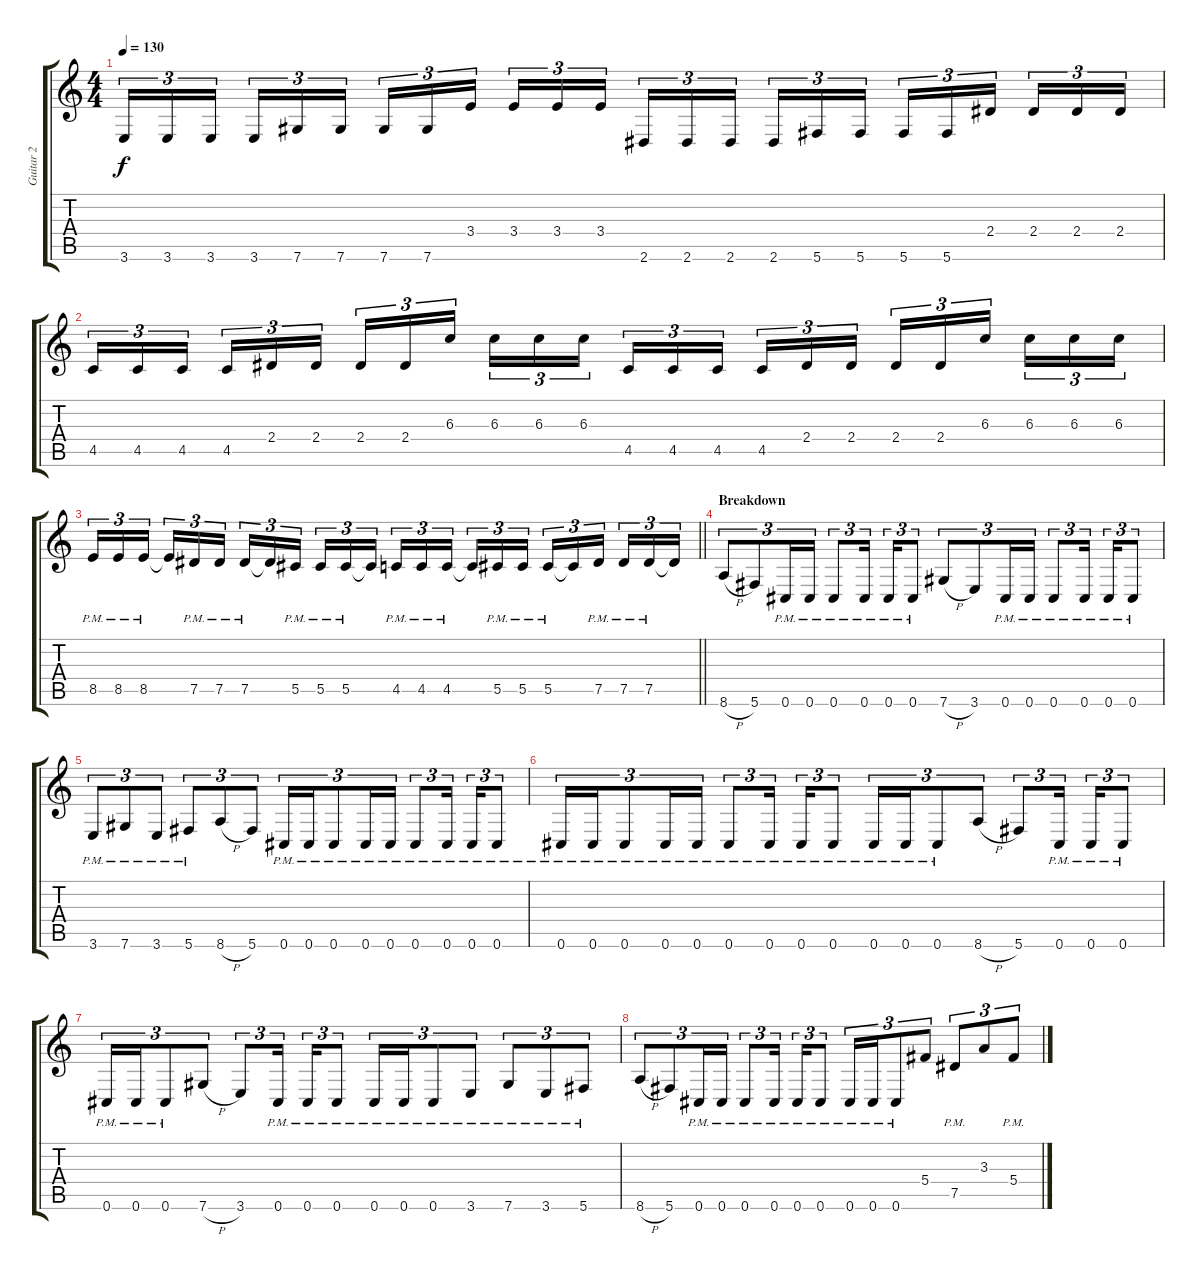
\track ("Guitar 2" "Guitar 2") {instrument distortionguitar}
\staff {score tabs}
\tuning (Eb4 Bb3 Gb3 Db3 Ab2 Db2) {hide}
\ts (4 4)
\tempo 130
\clef g2
\ks c
3.6.16{tu (3 2) dy f} 3.6.16{tu (3 2)} 3.6.16{tu (3 2) beam splitsecondary} 3.6.16{tu (3 2)} 7.6.16{tu (3 2)} 7.6.16{tu (3 2)} 7.6.16{tu (3 2)} 7.6.16{tu (3 2)} 3.4.16{tu (3 2) beam splitsecondary} 3.4.16{tu (3 2)} 3.4.16{tu (3 2)} 3.4.16{tu (3 2)} 2.6.16{tu (3 2)} 2.6.16{tu (3 2)} 2.6.16{tu (3 2) beam splitsecondary} 2.6.16{tu (3 2)} 5.6.16{tu (3 2)} 5.6.16{tu (3 2)} 5.6.16{tu (3 2)} 5.6.16{tu (3 2)} 2.4.16{tu (3 2) beam splitsecondary} 2.4.16{tu (3 2)} 2.4.16{tu (3 2)} 2.4.16{tu (3 2)} |
4.5.16{tu (3 2)} 4.5.16{tu (3 2)} 4.5.16{tu (3 2) beam splitsecondary} 4.5.16{tu (3 2)} 2.4.16{tu (3 2)} 2.4.16{tu (3 2)} 2.4.16{tu (3 2)} 2.4.16{tu (3 2)} 6.3.16{tu (3 2) beam splitsecondary} 6.3.16{tu (3 2)} 6.3.16{tu (3 2)} 6.3.16{tu (3 2)} 4.5.16{tu (3 2)} 4.5.16{tu (3 2)} 4.5.16{tu (3 2) beam splitsecondary} 4.5.16{tu (3 2)} 2.4.16{tu (3 2)} 2.4.16{tu (3 2)} 2.4.16{tu (3 2)} 2.4.16{tu (3 2)} 6.3.16{tu (3 2) beam splitsecondary} 6.3.16{tu (3 2)} 6.3.16{tu (3 2)} 6.3.16{tu (3 2)} |
\barLineRight lightlight
8.5{pm}.16{tu (3 2)} 8.5{pm}.16{tu (3 2)} 8.5{pm}.16{tu (3 2) beam splitsecondary} 8.5{t}.16{tu (3 2)} 7.5{pm}.16{tu (3 2)} 7.5{pm}.16{tu (3 2)} 7.5{pm}.16{tu (3 2)} 7.5{t}.16{tu (3 2)} 5.5{pm}.16{tu (3 2) beam splitsecondary} 5.5{pm}.16{tu (3 2)} 5.5{pm}.16{tu (3 2)} 5.5{t}.16{tu (3 2)} 4.5{pm}.16{tu (3 2)} 4.5{pm}.16{tu (3 2)} 4.5{pm}.16{tu (3 2) beam splitsecondary} 4.5{t}.16{tu (3 2)} 5.5{pm}.16{tu (3 2)} 5.5{pm}.16{tu (3 2)} 5.5{pm}.16{tu (3 2)} 5.5{t}.16{tu (3 2)} 7.5{pm}.16{tu (3 2) beam splitsecondary} 7.5{pm}.16{tu (3 2)} 7.5{pm}.16{tu (3 2)} 7.5{t}.16{tu (3 2)} |
\section ("" "Breakdown")
8.6{h}.8{tu (3 2)} 5.6.8{tu (3 2)} 0.6{pm}.16{tu (3 2)} 0.6{pm}.16{tu (3 2)} 0.6{pm}.8{tu (3 2)} 0.6{pm}.16{tu (3 2) beam splitsecondary} 0.6{pm}.16{tu (3 2)} 0.6{pm}.8{tu (3 2)} 7.6{h}.8{tu (3 2)} 3.6.8{tu (3 2)} 0.6{pm}.16{tu (3 2)} 0.6{pm}.16{tu (3 2)} 0.6{pm}.8{tu (3 2)} 0.6{pm}.16{tu (3 2) beam splitsecondary} 0.6{pm}.16{tu (3 2)} 0.6{pm}.8{tu (3 2)} |
3.6{pm}.8{tu (3 2)} 7.6{pm}.8{tu (3 2)} 3.6{pm}.8{tu (3 2)} 5.6{pm}.8{tu (3 2)} 8.6{h}.8{tu (3 2)} 5.6.8{tu (3 2)} 0.6{pm}.16{tu (3 2)} 0.6{pm}.16{tu (3 2)} 0.6{pm}.8{tu (3 2)} 0.6{pm}.16{tu (3 2)} 0.6{pm}.16{tu (3 2)} 0.6{pm}.8{tu (3 2)} 0.6{pm}.16{tu (3 2) beam splitsecondary} 0.6{pm}.16{tu (3 2)} 0.6{pm}.8{tu (3 2)} |
0.6{pm}.16{tu (3 2)} 0.6{pm}.16{tu (3 2)} 0.6{pm}.8{tu (3 2)} 0.6{pm}.16{tu (3 2)} 0.6{pm}.16{tu (3 2)} 0.6{pm}.8{tu (3 2)} 0.6{pm}.16{tu (3 2) beam splitsecondary} 0.6{pm}.16{tu (3 2)} 0.6{pm}.8{tu (3 2)} 0.6{pm}.16{tu (3 2)} 0.6{pm}.16{tu (3 2)} 0.6{pm}.8{tu (3 2)} 8.6{h}.8{tu (3 2)} 5.6.8{tu (3 2)} 0.6{pm}.16{tu (3 2) beam splitsecondary} 0.6{pm}.16{tu (3 2)} 0.6{pm}.8{tu (3 2)} |
0.6{pm}.16{tu (3 2)} 0.6{pm}.16{tu (3 2)} 0.6{pm}.8{tu (3 2)} 7.6{h}.8{tu (3 2)} 3.6.8{tu (3 2)} 0.6{pm}.16{tu (3 2) beam splitsecondary} 0.6{pm}.16{tu (3 2)} 0.6{pm}.8{tu (3 2)} 0.6{pm}.16{tu (3 2)} 0.6{pm}.16{tu (3 2)} 0.6{pm}.8{tu (3 2)} 3.6{pm}.8{tu (3 2)} 7.6{pm}.8{tu (3 2)} 3.6{pm}.8{tu (3 2)} 5.6{pm}.8{tu (3 2)} |
8.6{h}.8{tu (3 2)} 5.6.8{tu (3 2)} 0.6{pm}.16{tu (3 2)} 0.6{pm}.16{tu (3 2)} 0.6{pm}.8{tu (3 2)} 0.6{pm}.16{tu (3 2) beam splitsecondary} 0.6{pm}.16{tu (3 2)} 0.6{pm}.8{tu (3 2)} 0.6{pm}.16{tu (3 2)} 0.6{pm}.16{tu (3 2)} 0.6{pm}.8{tu (3 2)} 5.4.8{tu (3 2)} 7.5{pm}.8{tu (3 2)} 3.3.8{tu (3 2)} 5.4{pm}.8{tu (3 2)}
